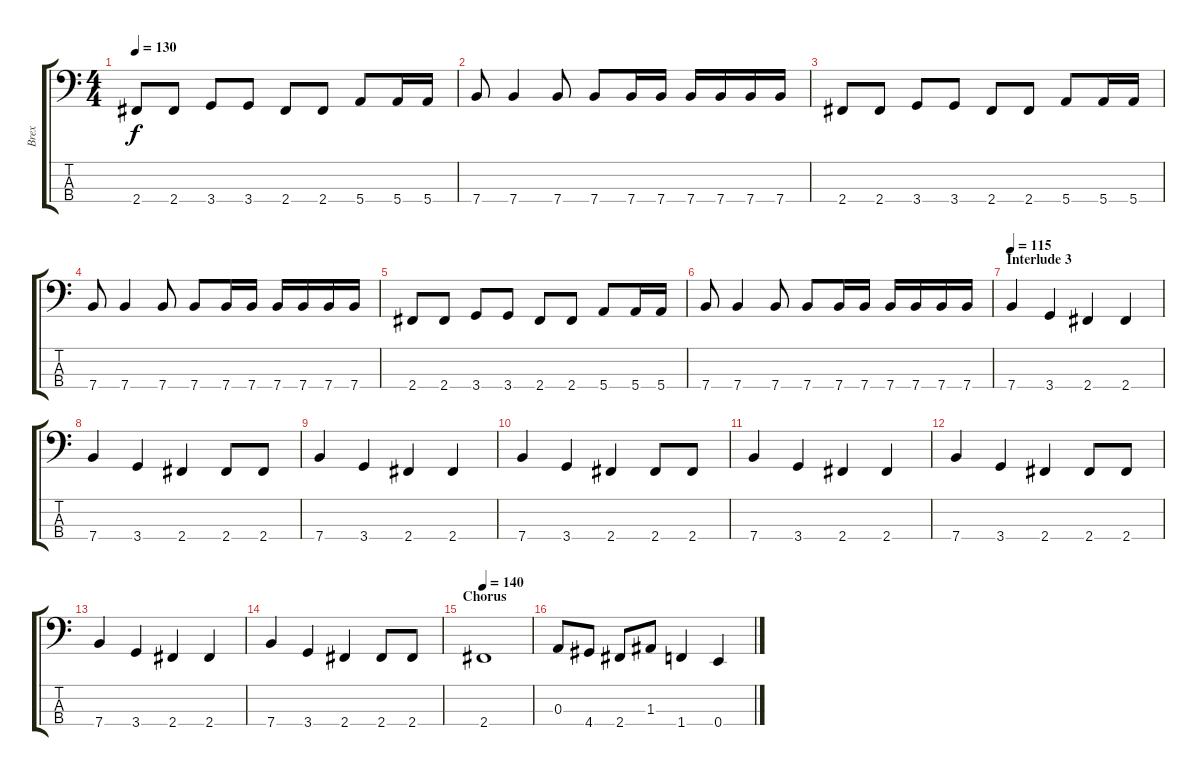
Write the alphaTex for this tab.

\track ("Brex" "Brex") {instrument electricbassfinger}
\staff {score tabs}
\tuning (G2 D2 A1 E1) {hide}
\ts (4 4)
\tempo 130
\clef f4
\ks c
2.4.8{dy f} 2.4.8 3.4.8 3.4.8 2.4.8 2.4.8 5.4.8 5.4.16 5.4.16 |
7.4.8 7.4.4 7.4.8 7.4.8 7.4.16 7.4.16 7.4.16 7.4.16 7.4.16 7.4.16 |
2.4.8 2.4.8 3.4.8 3.4.8 2.4.8 2.4.8 5.4.8 5.4.16 5.4.16 |
7.4.8 7.4.4 7.4.8 7.4.8 7.4.16 7.4.16 7.4.16 7.4.16 7.4.16 7.4.16 |
2.4.8 2.4.8 3.4.8 3.4.8 2.4.8 2.4.8 5.4.8 5.4.16 5.4.16 |
7.4.8 7.4.4 7.4.8 7.4.8 7.4.16 7.4.16 7.4.16 7.4.16 7.4.16 7.4.16 |
\section ("" "Interlude 3")
\tempo 115
7.4.4 3.4.4 2.4.4 2.4.4 |
7.4.4 3.4.4 2.4.4 2.4.8 2.4.8 |
7.4.4 3.4.4 2.4.4 2.4.4 |
7.4.4 3.4.4 2.4.4 2.4.8 2.4.8 |
7.4.4 3.4.4 2.4.4 2.4.4 |
7.4.4 3.4.4 2.4.4 2.4.8 2.4.8 |
7.4.4 3.4.4 2.4.4 2.4.4 |
7.4.4 3.4.4 2.4.4 2.4.8 2.4.8 |
\section ("" "Chorus")
\tempo 140
2.4.1 |
0.3.8 4.4.8 2.4.8 1.3.8 1.4.4 0.4.4
